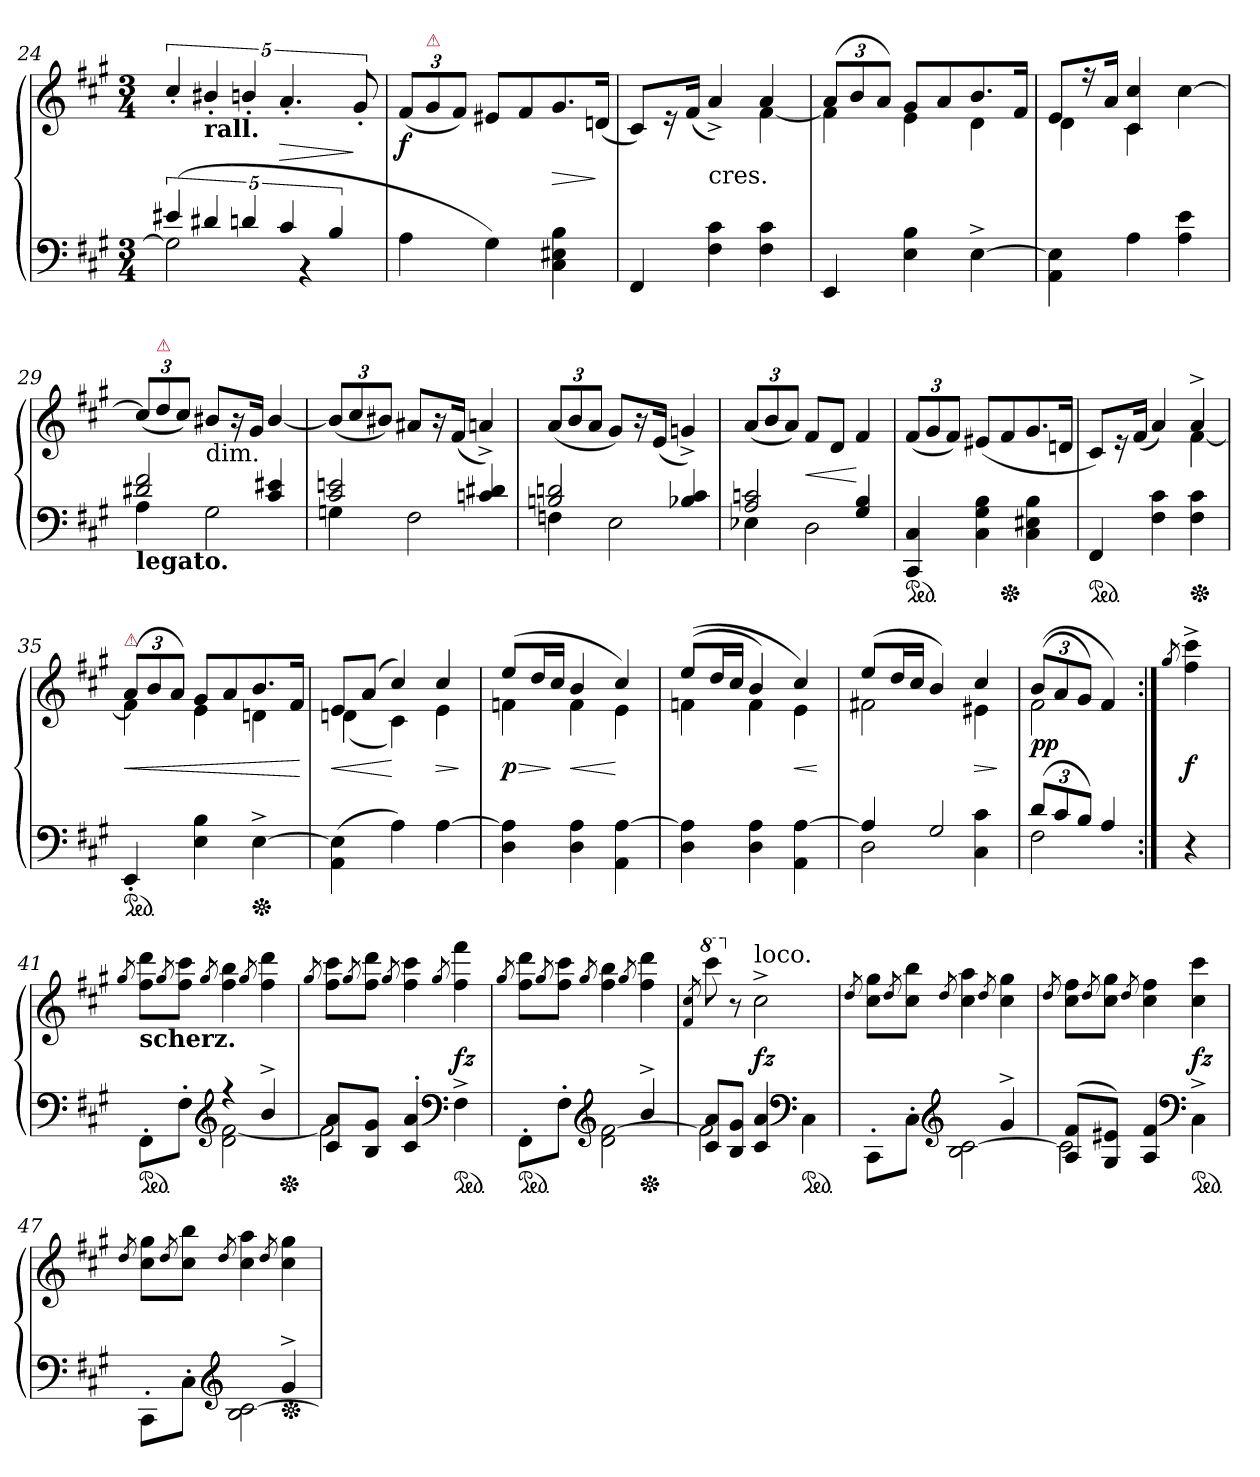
**kern	**kern	**dynam
*part1	*part1	*part1
*staff2	*staff1	*staff1/2
*clefF4	*clefG2	*
*k[f#c#g#]	*k[f#c#g#]	*
*f#:	*f#:	*
*M3/4	*M3/4	*
=24	=24	=24
*^	*	*
(>20%3e#X	2G#]	20%3cc#'/	.
!	!	!LO:TX:b:B:t=rall.	!
20%3d#X	.	20%3b#X'/	.
20%3dn	.	20%3bn'/	.
20%3c#	.	20%3.a'	>
.	4r	.	.
20%3B	.	.	.
.	.	40%3g#'	]
*v	*v	*	*
=25	=25	=25
4A	(12f#L	f
!	!LO:TX:a:color=crimson:t=⚠	!
.	12g#	.
.	12f#J)	.
4G#)	8e#XL	.
.	8f#	.
4C# 4E#X 4B	8.g#	>
.	(<16dnJk	]
=26	=26	=26
*	*^	*
4FF#	8c#L)	2ryy	.
.	16r	.	.
.	(<16f#Jk	.	.
!	!LO:TX:c:t=cres.	!	!
4F# 4c#	4a^>)	.	.
4F# 4c#	4a	[4f#	.
=27	=27	=27	=27
4EE	(>12aL	4f#]	.
.	12b	.	.
.	12aJ)	.	.
4E 4B	8g#L	4e	.
.	8a	.	.
[4E^	8.b	4d	.
.	16f#Jk	.	.
=28	=28	=28	=28
4AA\ 4E]\	8eL	4d	.
.	16r	.	.
.	16aJk	.	.
4A	4c# 4cc#	4c#	.
4A\ 4e\	[4cc#	4ryy	.
=29	=29	=29	=29
*^	*	*	*
!LO:TX:b:B:t=legato.	!	!	!	!
*	*	*v	*v	*
2d#X 2f#	4A	(12cc#/L]	.
!	!	!LO:TX:a:color=crimson:t=⚠	!
.	.	12dd	.
.	.	12cc#J)	.
!	!	!LO:TX:b:t=dim.	!
.	2G#	8b#XL	.
.	.	16r	.
.	.	16g#Jk	.
4c# 4e#X	.	[4b#/	.
=30	=30	=30	=30
2c# 2en	4Gn	(<12b#/L]	.
.	.	12cc#	.
.	.	12b#XJ)	.
.	2F#	8a#XL	.
.	.	16r	.
.	.	(<16f#Jk	.
4cn 4d#X	.	4an^>)	.
=31	=31	=31	=31
2Bn 2dn	4Fn	(<12aL	.
.	.	12b	.
.	.	12aJ	.
.	2E	8g#L)	.
.	.	16r	.
.	.	(<16eJk	.
4B-X 4c#	.	4gn^>)	.
=32	=32	=32	=32
2A 2cn	4E-X	(<12aL	.
.	.	12b	.
.	.	12aJ)	.
.	2D	8f#L	<
.	.	8dJ	.
4G# 4B	.	4f#	[
*v	*v	*	*
=33	=33	=33
*ped	*	*
4CC# 4C#	(<12f#L	.
.	12g#	.
.	12f#J)	.
4C# 4G# 4B	(<8e#XL	.
*Xped	*	*
.	8f#	.
4C# 4E#X 4B	8.g#	.
.	16dnJk	.
=34	=34	=34
*	*^	*
*ped	*	*	*
4FF#	8c#L)	2ryy	.
.	16r	.	.
.	(<16f#Jk	.	.
4F# 4c#	4a)	.	.
*Xped	*	*	*
4F# 4c#	4a^	[4f#	.
=35	=35	=35	=35
!	!LO:TX:a:color=crimson:t=⚠	!	!
*ped	*	*	*
4EE'	(>12aL	4f#]	<
.	12b	.	.
.	12aJ)	.	.
4E 4B	8g#L	4e	.
.	8a	.	.
*Xped	*	*	*
[4E^	8.b	4dn	.
.	16f#Jk	.	.
*	*v	*v	*
.	.	[
=36	=36	=36
*	*^	*
(>4AA\ 4E]\	8eL	(<4dn	<
.	(>8aJ	.	.
4A)	4cc#)	4c#)	[
[4A	4cc#	4e	>
*	*v	*v	*
.	.	]
=37	=37	=37
*	*^	*
4D 4A]	(>8eeL	4fn	> p
.	16ddL	.	.
.	16cc#JJ	.	]
4D 4A	4b	4f	<
4AA [4A	4cc#)	4e	[
=38	=38	=38	=38
4D 4A]	(<(8eeL	4fn	.
.	16ddL	.	.
.	16cc#JJ	.	.
4D 4A	4b)	4f	.
4AA [4A	4cc#)	4e	<
*	*v	*v	*
.	.	[
=39	=39	=39
*^	*^	*
4A]	2D	(<8eeL	2f#X	.
.	.	16ddL	.	.
.	.	16cc#JJ	.	.
2G#	.	4b)	.	.
.	4C# 4c#	4cc#	4e#X	>
*v	*v	*	*	*
*	*v	*v	*
.	.	]
=40	=40	=40
*^	*^	*
(<12dL	2F#	(>(<12bL	2f#	pp
12c#	.	12a	.	.
12BJ)	.	12g#J)	.	.
4A	.	4f#)	.	.
*v	*v	*	*	*
*	*v	*v	*
=:|!	=:|!	=:|!
.	8qgg#/	.
4r	4ff#^< 4ccc#^<	f
=41	=41	=41
.	8qgg#/	.
*^	*	*
!	!	!LO:TX:b:B:t=scherz.	!
*ped	*	*	*
8FF#'>\L	4ryy	8ff# 8dddL	.
.	.	8qgg#/	.
8F#'>J	.	8ff# 8ccc#J	.
*clefG2	*	*	*
.	.	8qgg#/	.
4r	2d [2f#	4ff# 4bb	.
.	.	8qgg#/	.
4b^	.	4ff# 4ddd	.
*Xped	*	*	*
=42	=42	=42	=42
.	.	8qgg#/	.
8c# 8aL	2f#]	8ff# 8ccc#L	.
.	.	8qgg#/	.
8B 8g#J	.	8ff# 8dddJ	.
.	.	8qgg#/	.
4c#'< 4a'<	.	4ff# 4ccc#	.
*clefF4	*	*	*
.	.	8qgg#/	.
*ped	*	*	*
4F#^	4ryy	4ff# 4fff#	fz
=43	=43	=43	=43
.	.	8qgg#/	.
*ped	*	*	*
8FF#'\L	4ryy	8ff# 8dddL	.
.	.	8qgg#/	.
8F#'J	.	8ff# 8ccc#J	.
*clefG2	*	*	*
.	.	8qgg#/	.
4ryy	2d [2f#	4ff# 4bb	.
.	.	8qgg#/	.
*Xped	*	*	*
4b^	.	4ff# 4ddd	.
=44	=44	=44	=44
.	.	8qf#/ 8qcc#/	.
*	*	*8va	*
8c# 8aL	2f#]	8cccc#	.
*	*	*X8va	*
8B 8g#J	.	8r	.
!	!	!LO:TX:a:t=loco.	!
4c# 4a	.	2cc#^	fz
*clefF4	*	*	*
*ped	*	*	*
4C#\	4ryy	.	.
=45	=45	=45	=45
.	.	8qdd/	.
8CC#'\L	4ryy	8cc# 8gg#L	.
.	.	8qdd/	.
8C#'J	.	8cc# 8bbJ	.
*clefG2	*	*	*
.	.	8qdd/	.
4ryy	2B [2c#	4cc# 4aa	.
.	.	8qdd/	.
4g#^	.	4cc# 4gg#	.
=46	=46	=46	=46
.	.	8qdd/	.
(<8A 8f#L	2c#]	8cc# 8ff#L	.
.	.	8qdd/	.
8G# 8e#XJ)	.	8cc# 8gg#J	.
.	.	8qdd/	.
4A 4f#	.	4cc# 4ff#	.
*clefF4	*	*	*
*ped	*	*	*
4C#^\	4ryy	4cc# 4ccc#	fz
=47	=47	=47	=47
.	.	8qdd/	.
8CC#'\L	4ryy	8cc# 8gg#L	.
.	.	8qdd/	.
8C#'J	.	8cc# 8bbJ	.
*clefG2	*	*	*
.	.	8qdd/	.
4ryy	2B [2c#	4cc# 4aa	.
.	.	8qdd/	.
*Xped	*	*	*
4g#^	.	4cc# 4gg#	.
*v	*v	*	*
=	=	=
*-	*-	*-
